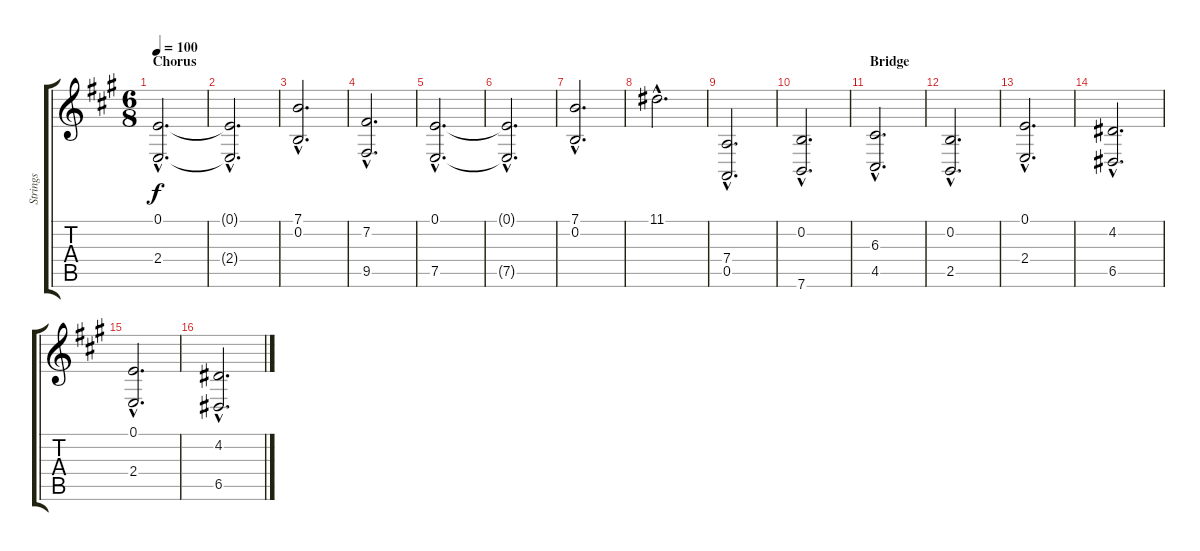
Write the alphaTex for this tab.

\track ("Strings" "Strings") {instrument stringensemble1}
\staff {score tabs}
\tuning (E4 B3 G3 D3 A2 E2) {hide}
\ts (6 8)
\section ("" "Chorus")
\tempo 100
\clef g2
\ks a
(0.1{hac} 2.4{hac}).2{d dy f} |
(0.1{hac t} 2.4{hac t}).2{d} |
(7.1{hac} 0.2{hac}).2{d} |
(7.2{hac} 9.5{hac}).2{d} |
(0.1{hac} 7.5{hac}).2{d} |
(0.1{hac t} 7.5{hac t}).2{d} |
(7.1{hac} 0.2{hac}).2{d} |
11.1{hac}.2{d} |
(7.4{hac} 0.5{hac}).2{d} |
(0.2{hac} 7.6{hac}).2{d} |
\section ("" "Bridge")
(6.3{hac} 4.5{hac}).2{d} |
(0.2{hac} 2.5{hac}).2{d} |
(0.1{hac} 2.4{hac}).2{d} |
(4.2{hac} 6.5{hac}).2{d} |
(0.1{hac} 2.4{hac}).2{d} |
(4.2{hac} 6.5{hac}).2{d}
